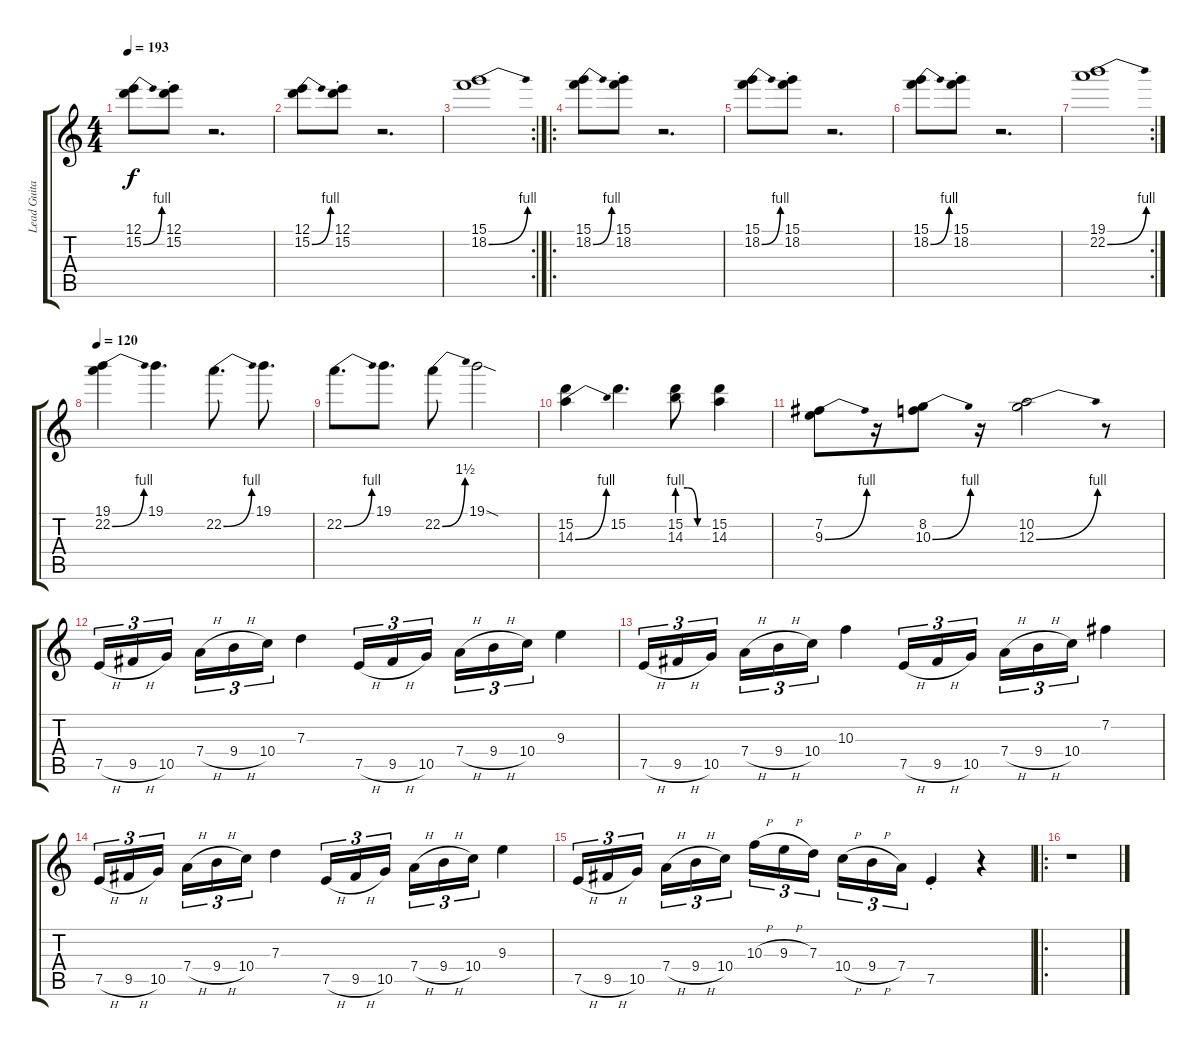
\track ("Lead Guitar Solo 2" "Lead Guita") {instrument distortionguitar}
\staff {score tabs}
\tuning (E4 B3 G3 D3 A2 E2) {hide}
\ts (4 4)
\tempo 193
\clef g2
\ks c
(12.1 15.2{be (bend 0 0 60 4)}).8{dy f} (12.1{st} 15.2{st}).8 r.2{d} |
(12.1 15.2{be (bend 0 0 60 4)}).8 (12.1{st} 15.2{st}).8 r.2{d} |
\rc 2
(15.1 18.2{be (bend 0 0 60 4)}).1 |
\ro
(15.1 18.2{be (bend 0 0 60 4)}).8 (15.1{st} 18.2{st}).8 r.2{d} |
(15.1 18.2{be (bend 0 0 60 4)}).8 (15.1{st} 18.2{st}).8 r.2{d} |
(15.1 18.2{be (bend 0 0 60 4)}).8 (15.1{st} 18.2{st}).8 r.2{d} |
\rc 2
(19.1 22.2{be (bend 0 0 60 4)}).1 |
\tempo 120
(19.1 22.2{be (bend 0 0 60 4)}).4 19.1.4{d} 22.2{be (bend 0 0 60 4)}.8{d} 19.1.8{d} |
22.2{be (bend 0 0 60 4)}.8{d} 19.1.8{d} 22.2{be (bend 0 0 60 6)}.8 19.1{sod}.2 |
(15.2 14.3{be (bend 0 0 60 4)}).4 15.2.4{d} (15.2 14.3{be (custom 0 4 20 4 40 0 60 0)}).8 (15.2 14.3).4 |
(7.2 9.3{be (bend 0 0 60 4)}).8 r.16 (8.2 10.3{be (bend 0 0 60 4)}).8 r.16 (10.2 12.3{be (bend 0 0 60 4)}).2 r.8 |
7.5{h}.16{tu (3 2)} 9.5{h}.16{tu (3 2)} 10.5.16{tu (3 2) beam splitsecondary} 7.4{h}.16{tu (3 2)} 9.4{h}.16{tu (3 2)} 10.4.16{tu (3 2)} 7.3.4 7.5{h}.16{tu (3 2)} 9.5{h}.16{tu (3 2)} 10.5.16{tu (3 2) beam splitsecondary} 7.4{h}.16{tu (3 2)} 9.4{h}.16{tu (3 2)} 10.4.16{tu (3 2)} 9.3.4 |
7.5{h}.16{tu (3 2)} 9.5{h}.16{tu (3 2)} 10.5.16{tu (3 2) beam splitsecondary} 7.4{h}.16{tu (3 2)} 9.4{h}.16{tu (3 2)} 10.4.16{tu (3 2)} 10.3.4 7.5{h}.16{tu (3 2)} 9.5{h}.16{tu (3 2)} 10.5.16{tu (3 2) beam splitsecondary} 7.4{h}.16{tu (3 2)} 9.4{h}.16{tu (3 2)} 10.4.16{tu (3 2)} 7.2.4 |
7.5{h}.16{tu (3 2)} 9.5{h}.16{tu (3 2)} 10.5.16{tu (3 2) beam splitsecondary} 7.4{h}.16{tu (3 2)} 9.4{h}.16{tu (3 2)} 10.4.16{tu (3 2)} 7.3.4 7.5{h}.16{tu (3 2)} 9.5{h}.16{tu (3 2)} 10.5.16{tu (3 2) beam splitsecondary} 7.4{h}.16{tu (3 2)} 9.4{h}.16{tu (3 2)} 10.4.16{tu (3 2)} 9.3.4 |
7.5{h}.16{tu (3 2)} 9.5{h}.16{tu (3 2)} 10.5.16{tu (3 2) beam splitsecondary} 7.4{h}.16{tu (3 2)} 9.4{h}.16{tu (3 2)} 10.4.16{tu (3 2)} 10.3{h}.16{tu (3 2)} 9.3{h}.16{tu (3 2)} 7.3.16{tu (3 2) beam splitsecondary} 10.4{h}.16{tu (3 2)} 9.4{h}.16{tu (3 2)} 7.4.16{tu (3 2)} 7.5{st}.4 r.4 |
\ro
r.1
